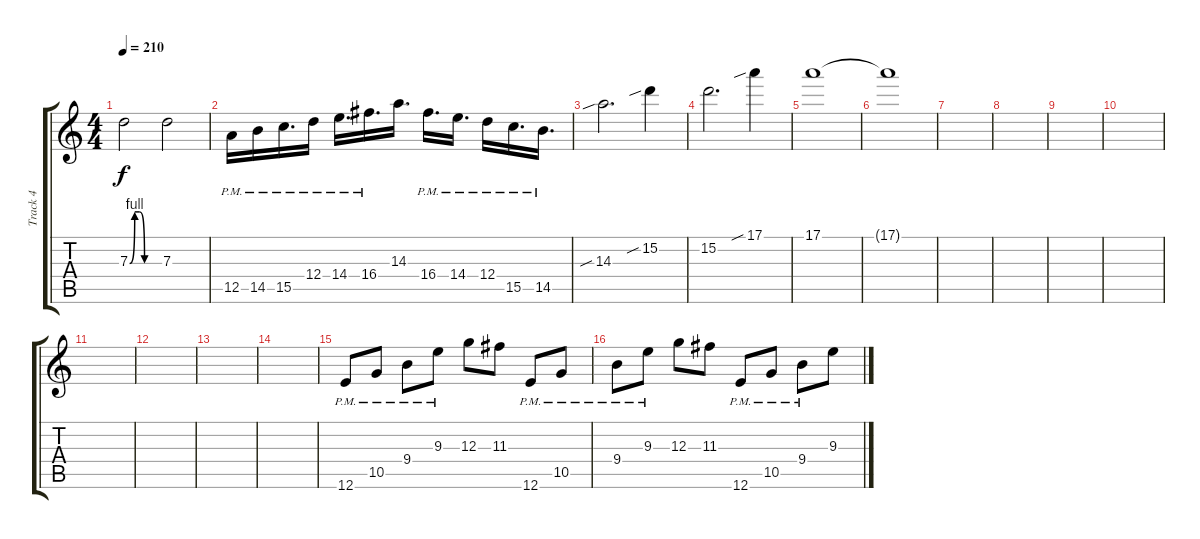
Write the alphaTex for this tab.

\track ("Track 4" "Track 4") {instrument overdrivenguitar}
\staff {score tabs}
\tuning (E4 B3 G3 D3 A2 E2) {hide}
\ts (4 4)
\tempo 210
\clef g2
\ks c
7.3{be (custom 0 0 10 4 20 4 30 0 60 0)}.2{dy f} 7.3.2 |
12.5{pm}.16 14.5{pm}.16 15.5{pm}.16{d} 12.4{pm}.16 14.4{pm}.16{d} 16.4{pm}.16{d} 14.3.16{d} 16.4{pm}.16{d} 14.4{pm}.16{d} 12.4{pm}.16 15.5{pm}.16{d} 14.5{pm}.16{d} |
14.3{sib}.2{d} 15.2{sib}.4 |
15.2.2{d} 17.1{sib}.4 |
17.1.1 |
17.1{t}.1 |
|
|
|
|
|
|
|
|
12.6{pm}.8 10.5{pm}.8 9.4{pm}.8 9.3{pm}.8 12.3.8 11.3.8 12.6{pm}.8 10.5{pm}.8 |
9.4{pm}.8 9.3{pm}.8 12.3.8 11.3.8 12.6{pm}.8 10.5{pm}.8 9.4{pm}.8 9.3.8
